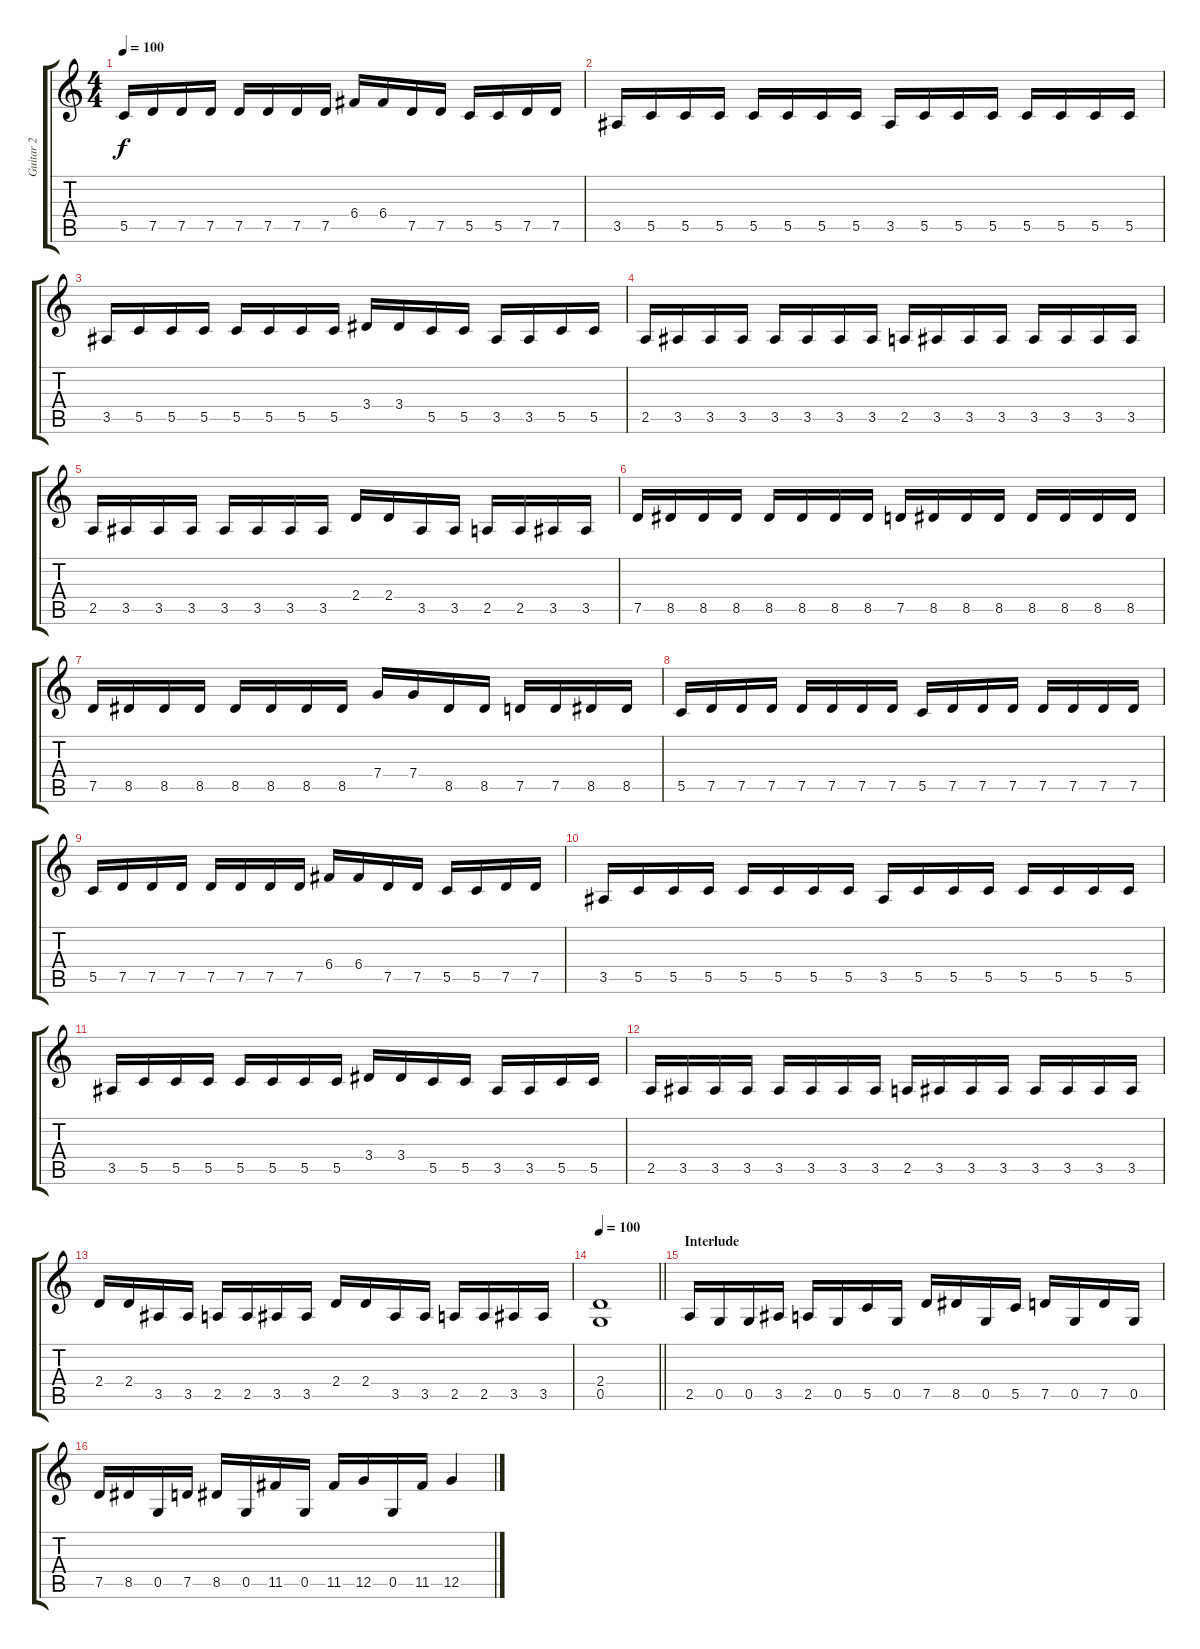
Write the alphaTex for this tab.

\track ("Guitar 2" "Guitar 2") {instrument overdrivenguitar}
\staff {score tabs}
\tuning (D4 A3 F3 C3 G2 D2) {hide}
\ts (4 4)
\tempo 100
\clef g2
\ks c
5.5.16{dy f} 7.5.16 7.5.16 7.5.16 7.5.16 7.5.16 7.5.16 7.5.16 6.4.16 6.4.16 7.5.16 7.5.16 5.5.16 5.5.16 7.5.16 7.5.16 |
3.5.16 5.5.16 5.5.16 5.5.16 5.5.16 5.5.16 5.5.16 5.5.16 3.5.16 5.5.16 5.5.16 5.5.16 5.5.16 5.5.16 5.5.16 5.5.16 |
3.5.16 5.5.16 5.5.16 5.5.16 5.5.16 5.5.16 5.5.16 5.5.16 3.4.16 3.4.16 5.5.16 5.5.16 3.5.16 3.5.16 5.5.16 5.5.16 |
2.5.16 3.5.16 3.5.16 3.5.16 3.5.16 3.5.16 3.5.16 3.5.16 2.5.16 3.5.16 3.5.16 3.5.16 3.5.16 3.5.16 3.5.16 3.5.16 |
2.5.16 3.5.16 3.5.16 3.5.16 3.5.16 3.5.16 3.5.16 3.5.16 2.4.16 2.4.16 3.5.16 3.5.16 2.5.16 2.5.16 3.5.16 3.5.16 |
7.5.16 8.5.16 8.5.16 8.5.16 8.5.16 8.5.16 8.5.16 8.5.16 7.5.16 8.5.16 8.5.16 8.5.16 8.5.16 8.5.16 8.5.16 8.5.16 |
7.5.16 8.5.16 8.5.16 8.5.16 8.5.16 8.5.16 8.5.16 8.5.16 7.4.16 7.4.16 8.5.16 8.5.16 7.5.16 7.5.16 8.5.16 8.5.16 |
5.5.16 7.5.16 7.5.16 7.5.16 7.5.16 7.5.16 7.5.16 7.5.16 5.5.16 7.5.16 7.5.16 7.5.16 7.5.16 7.5.16 7.5.16 7.5.16 |
5.5.16 7.5.16 7.5.16 7.5.16 7.5.16 7.5.16 7.5.16 7.5.16 6.4.16 6.4.16 7.5.16 7.5.16 5.5.16 5.5.16 7.5.16 7.5.16 |
3.5.16 5.5.16 5.5.16 5.5.16 5.5.16 5.5.16 5.5.16 5.5.16 3.5.16 5.5.16 5.5.16 5.5.16 5.5.16 5.5.16 5.5.16 5.5.16 |
3.5.16 5.5.16 5.5.16 5.5.16 5.5.16 5.5.16 5.5.16 5.5.16 3.4.16 3.4.16 5.5.16 5.5.16 3.5.16 3.5.16 5.5.16 5.5.16 |
2.5.16 3.5.16 3.5.16 3.5.16 3.5.16 3.5.16 3.5.16 3.5.16 2.5.16 3.5.16 3.5.16 3.5.16 3.5.16 3.5.16 3.5.16 3.5.16 |
2.4.16 2.4.16 3.5.16 3.5.16 2.5.16 2.5.16 3.5.16 3.5.16 2.4.16 2.4.16 3.5.16 3.5.16 2.5.16 2.5.16 3.5.16 3.5.16 |
\tempo 100
\barLineRight lightlight
(2.4 0.5).1 |
\section ("" "Interlude")
2.5.16 0.5.16 0.5.16 3.5.16 2.5.16 0.5.16 5.5.16 0.5.16 7.5.16 8.5.16 0.5.16 5.5.16 7.5.16 0.5.16 7.5.16 0.5.16 |
7.5.16 8.5.16 0.5.16 7.5.16 8.5.16 0.5.16 11.5.16 0.5.16 11.5.16 12.5.16 0.5.16 11.5.16 12.5.4
